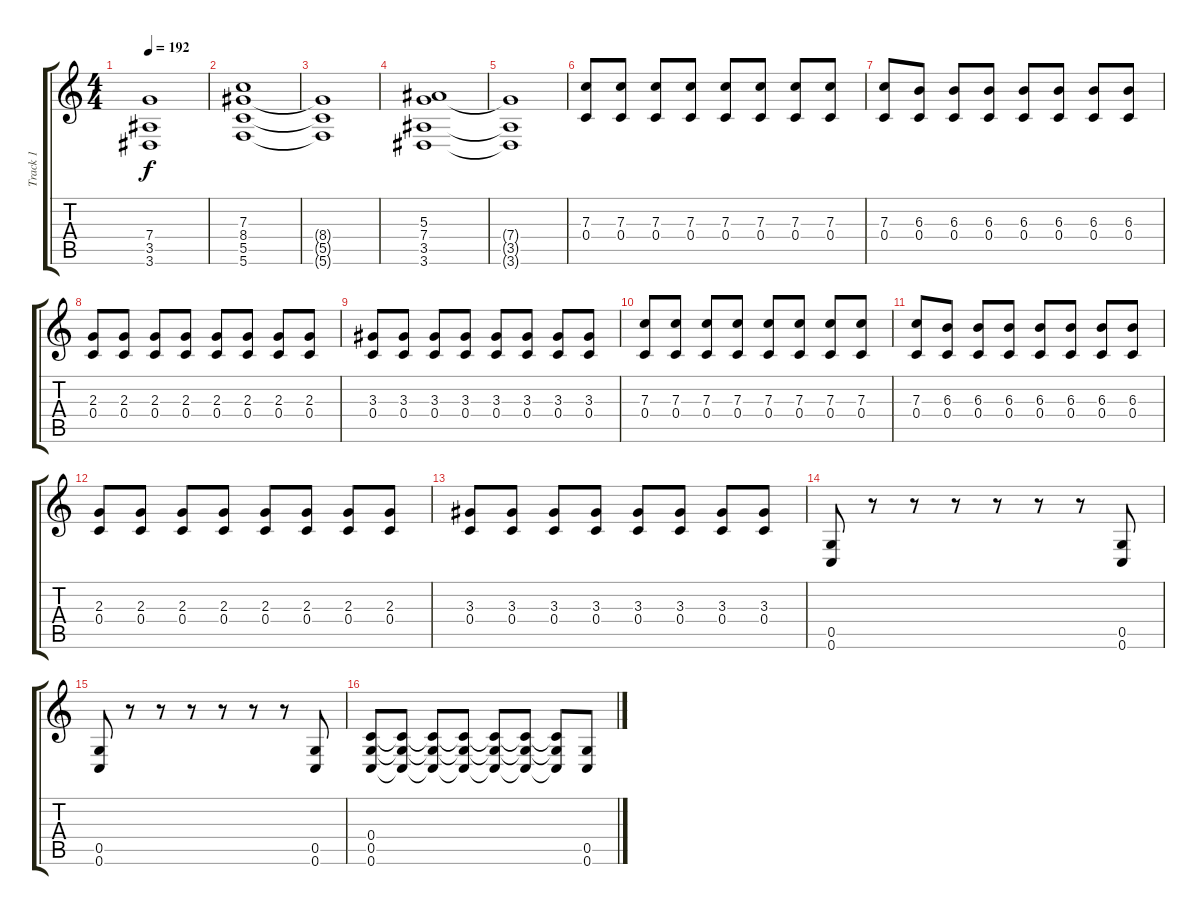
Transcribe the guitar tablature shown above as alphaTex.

\track ("Track 1" "Track 1") {instrument distortionguitar}
\staff {score tabs}
\tuning (D4 A3 F3 C3 G2 C2) {hide}
\ts (4 4)
\tempo 192
\clef g2
\ks c
(7.4{t} 3.5{t} 3.6{t}).1{dy f} |
(7.3 8.4 5.5 5.6).1 |
(8.4{t} 5.5{t} 5.6{t}).1 |
(5.3 7.4 3.5 3.6).1 |
(7.4{t} 3.5{t} 3.6{t}).1 |
(7.3 0.4).8 (7.3 0.4).8 (7.3 0.4).8 (7.3 0.4).8 (7.3 0.4).8 (7.3 0.4).8 (7.3 0.4).8 (7.3 0.4).8 |
(7.3 0.4).8 (6.3 0.4).8 (6.3 0.4).8 (6.3 0.4).8 (6.3 0.4).8 (6.3 0.4).8 (6.3 0.4).8 (6.3 0.4).8 |
(2.3 0.4).8 (2.3 0.4).8 (2.3 0.4).8 (2.3 0.4).8 (2.3 0.4).8 (2.3 0.4).8 (2.3 0.4).8 (2.3 0.4).8 |
(3.3 0.4).8 (3.3 0.4).8 (3.3 0.4).8 (3.3 0.4).8 (3.3 0.4).8 (3.3 0.4).8 (3.3 0.4).8 (3.3 0.4).8 |
(7.3 0.4).8 (7.3 0.4).8 (7.3 0.4).8 (7.3 0.4).8 (7.3 0.4).8 (7.3 0.4).8 (7.3 0.4).8 (7.3 0.4).8 |
(7.3 0.4).8 (6.3 0.4).8 (6.3 0.4).8 (6.3 0.4).8 (6.3 0.4).8 (6.3 0.4).8 (6.3 0.4).8 (6.3 0.4).8 |
(2.3 0.4).8 (2.3 0.4).8 (2.3 0.4).8 (2.3 0.4).8 (2.3 0.4).8 (2.3 0.4).8 (2.3 0.4).8 (2.3 0.4).8 |
(3.3 0.4).8 (3.3 0.4).8 (3.3 0.4).8 (3.3 0.4).8 (3.3 0.4).8 (3.3 0.4).8 (3.3 0.4).8 (3.3 0.4).8 |
(0.5 0.6).8 r.8 r.8 r.8 r.8 r.8 r.8 (0.5 0.6).8 |
(0.5 0.6).8 r.8 r.8 r.8 r.8 r.8 r.8 (0.5 0.6).8 |
(0.4 0.5 0.6).8 (0.4{t} 0.5{t} 0.6{t}).8 (0.4{t} 0.5{t} 0.6{t}).8 (0.4{t} 0.5{t} 0.6{t}).8 (0.4{t} 0.5{t} 0.6{t}).8 (0.4{t} 0.5{t} 0.6{t}).8 (0.4{t} 0.5{t} 0.6{t}).8 (0.5 0.6).8
